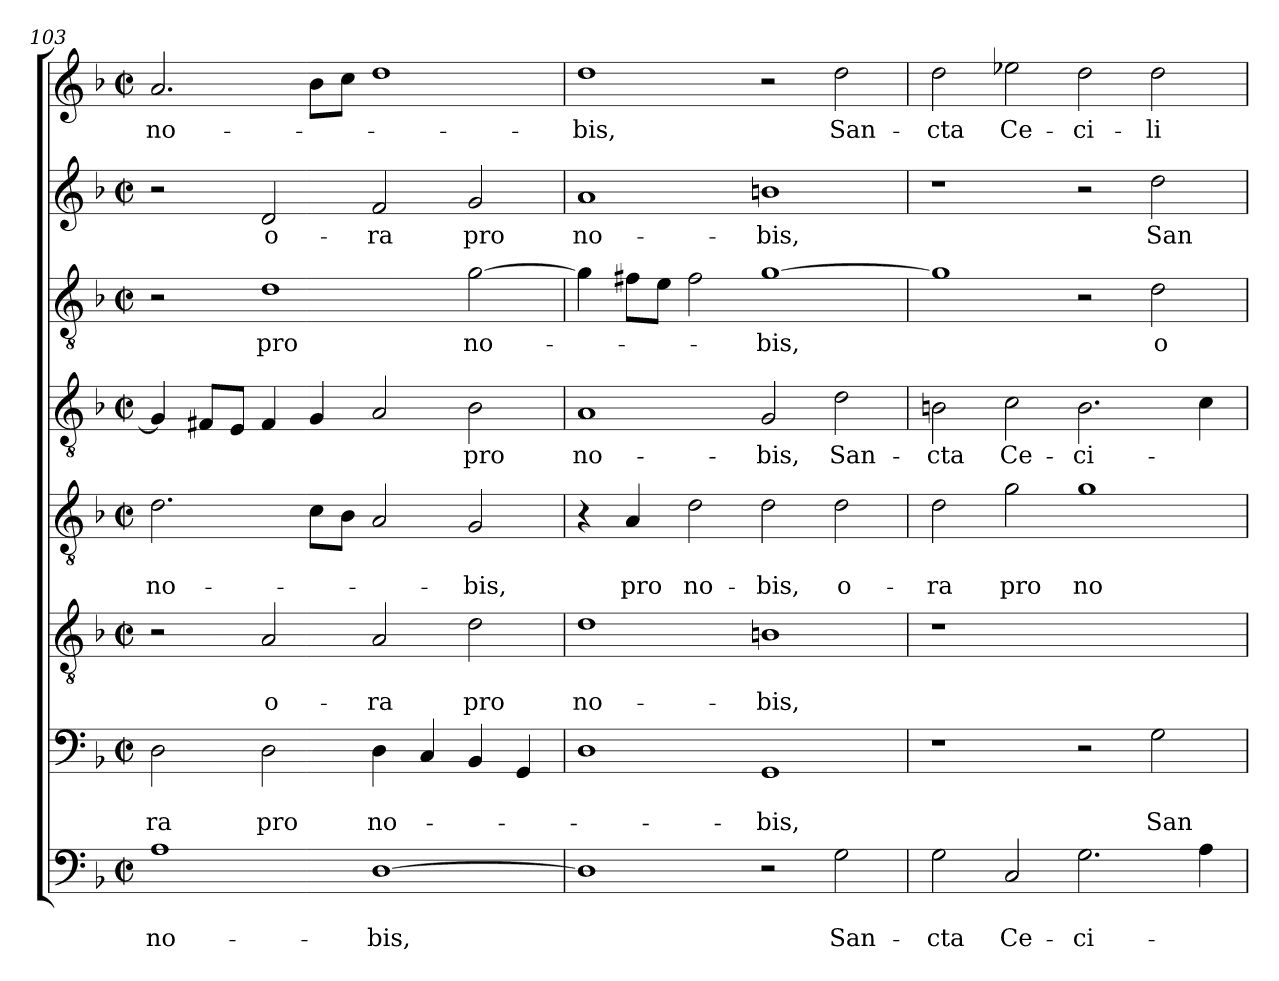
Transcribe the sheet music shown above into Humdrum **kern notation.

**kern	**text	**text	**kern	**text	**text	**kern	**text	**text	**kern	**text	**text	**kern	**text	**kern	**text	**kern	**text	**kern	**text
*part8	*part8	*part8	*part7	*part7	*part7	*part6	*part6	*part6	*part5	*part5	*part5	*part4	*part4	*part3	*part3	*part2	*part2	*part1	*part1
*staff8	*staff8	*staff8	*staff7	*staff7	*staff7	*staff6	*staff6	*staff6	*staff5	*staff5	*staff5	*staff4	*staff4	*staff3	*staff3	*staff2	*staff2	*staff1	*staff1
*clefF4	*	*	*clefF4	*	*	*clefGv2	*	*	*clefGv2	*	*	*clefGv2	*	*clefGv2	*	*clefG2	*	*clefG2	*
*k[b-]	*	*	*k[b-]	*	*	*k[b-]	*	*	*k[b-]	*	*	*k[b-]	*	*k[b-]	*	*k[b-]	*	*k[b-]	*
*F:	*	*	*F:	*	*	*F:	*	*	*F:	*	*	*F:	*	*F:	*	*F:	*	*F:	*
*M2/2	*	*	*M2/2	*	*	*M2/2	*	*	*M2/2	*	*	*M2/2	*	*M2/2	*	*M2/2	*	*M2/2	*
*met(c|)	*	*	*met(c|)	*	*	*met(c|)	*	*	*met(c|)	*	*	*met(c|)	*	*met(c|)	*	*met(c|)	*	*met(c|)	*
=103	=103	=103	=103	=103	=103	=103	=103	=103	=103	=103	=103	=103	=103	=103	=103	=103	=103	=103	=103
!	!	!LO:LY:b	!	!	!LO:LY:b	!	!	!	!	!	!LO:LY:b	!	!	!	!	!	!	!	!LO:LY:b
1A	.	no-	2D\	.	-ra	2r	.	.	2.d\	.	no-	4G/]	.	2r	.	2r	.	2.a/	no-
.	.	.	.	.	.	.	.	.	.	.	.	8F#X/L	.	.	.	.	.	.	.
.	.	.	.	.	.	.	.	.	.	.	.	8E/J	.	.	.	.	.	.	.
!	!	!	!	!	!LO:LY:b	!	!	!LO:LY:b	!	!	!	!	!	!	!LO:LY:b	!	!LO:LY:b	!	!
.	.	.	2D\	.	pro	2A/	.	o-	.	.	.	4F#/	.	1d	pro	2d/	o-	.	.
.	.	.	.	.	.	.	.	.	8c\L	.	.	4G/	.	.	.	.	.	8b-\L	.
.	.	.	.	.	.	.	.	.	8B-\J	.	.	.	.	.	.	.	.	8cc\J	.
!	!	!LO:LY:b	!	!	!LO:LY:b	!	!	!LO:LY:b	!	!	!	!	!	!	!	!	!LO:LY:b	!	!
[1D	.	-bis,	4D\	.	no-	2A/	.	-ra	2A/	.	.	2A/	.	.	.	2f/	-ra	1dd	.
.	.	.	4C/	.	.	.	.	.	.	.	.	.	.	.	.	.	.	.	.
!	!	!	!	!	!	!	!	!LO:LY:b	!	!	!LO:LY:b	!	!LO:LY:b	!	!LO:LY:b	!	!LO:LY:b	!	!
.	.	.	4BB-/	.	.	2d\	.	pro	2G/	.	-bis,	2B-\	pro	[2g\	no-	2g/	pro	.	.
.	.	.	4GG/	.	.	.	.	.	.	.	.	.	.	.	.	.	.	.	.
=104	=104	=104	=104	=104	=104	=104	=104	=104	=104	=104	=104	=104	=104	=104	=104	=104	=104	=104	=104
!	!	!	!	!	!	!	!	!LO:LY:b	!	!	!	!	!LO:LY:b	!	!	!	!LO:LY:b	!	!LO:LY:b
1D]	.	.	1D	.	.	1d	.	no-	4r	.	.	1A	no-	4g\]	.	1a	no-	1dd	-bis,
!	!	!	!	!	!	!	!	!	!	!	!LO:LY:b	!	!	!	!	!	!	!	!
.	.	.	.	.	.	.	.	.	4A/	.	pro	.	.	8f#X\L	.	.	.	.	.
.	.	.	.	.	.	.	.	.	.	.	.	.	.	8e\J	.	.	.	.	.
!	!	!	!	!	!	!	!	!	!	!	!LO:LY:b	!	!	!	!	!	!	!	!
.	.	.	.	.	.	.	.	.	2d\	.	no-	.	.	2f#\	.	.	.	.	.
!	!	!	!	!	!LO:LY:b	!	!	!LO:LY:b	!	!	!LO:LY:b	!	!LO:LY:b	!	!LO:LY:b	!	!LO:LY:b	!	!
2r	.	.	1GG	.	-bis,	1Bn	.	-bis,	2d\	.	-bis,	2G/	-bis,	[1g	-bis,	1bn	-bis,	2r	.
!	!	!LO:LY:b	!	!	!	!	!	!	!	!	!LO:LY:b	!	!LO:LY:b	!	!	!	!	!	!LO:LY:b
2G\	.	San-	.	.	.	.	.	.	2d\	.	o-	2d\	San-	.	.	.	.	2dd\	San-
=105	=105	=105	=105	=105	=105	=105	=105	=105	=105	=105	=105	=105	=105	=105	=105	=105	=105	=105	=105
!	!	!LO:LY:b	!	!	!	!	!	!	!	!	!LO:LY:b	!	!LO:LY:b	!	!	!	!	!	!LO:LY:b
2G\	.	-cta	1r	.	.	1r	.	.	2d\	.	-ra	2Bn\	-cta	1g]	.	1r	.	2dd\	-cta
!	!	!LO:LY:b	!	!	!	!	!	!	!	!	!LO:LY:b	!	!LO:LY:b	!	!	!	!	!	!LO:LY:b
2C/	.	Ce-	.	.	.	.	.	.	2g\	.	pro	2c\	Ce-	.	.	.	.	2ee-X\	Ce-
!	!	!LO:LY:b	!	!	!	!	!	!	!	!	!LO:LY:b	!	!LO:LY:b	!	!	!	!	!	!LO:LY:b
2.G\	.	-ci-	2r	.	.	1ryy	.	.	1g	.	no-	2.B\	-ci-	2r	.	2r	.	2dd\	-ci-
!	!	!	!	!	!LO:LY:b	!	!	!	!	!	!	!	!	!	!LO:LY:b	!	!LO:LY:b	!	!LO:LY:b
.	.	.	2G\	.	San-	.	.	.	.	.	.	.	.	2d\	o-	2dd\	San-	2dd\	-li-
4A\	.	.	.	.	.	.	.	.	.	.	.	4c\	.	.	.	.	.	.	.
=	=	=	=	=	=	=	=	=	=	=	=	=	=	=	=	=	=	=	=
*-	*-	*-	*-	*-	*-	*-	*-	*-	*-	*-	*-	*-	*-	*-	*-	*-	*-	*-	*-
